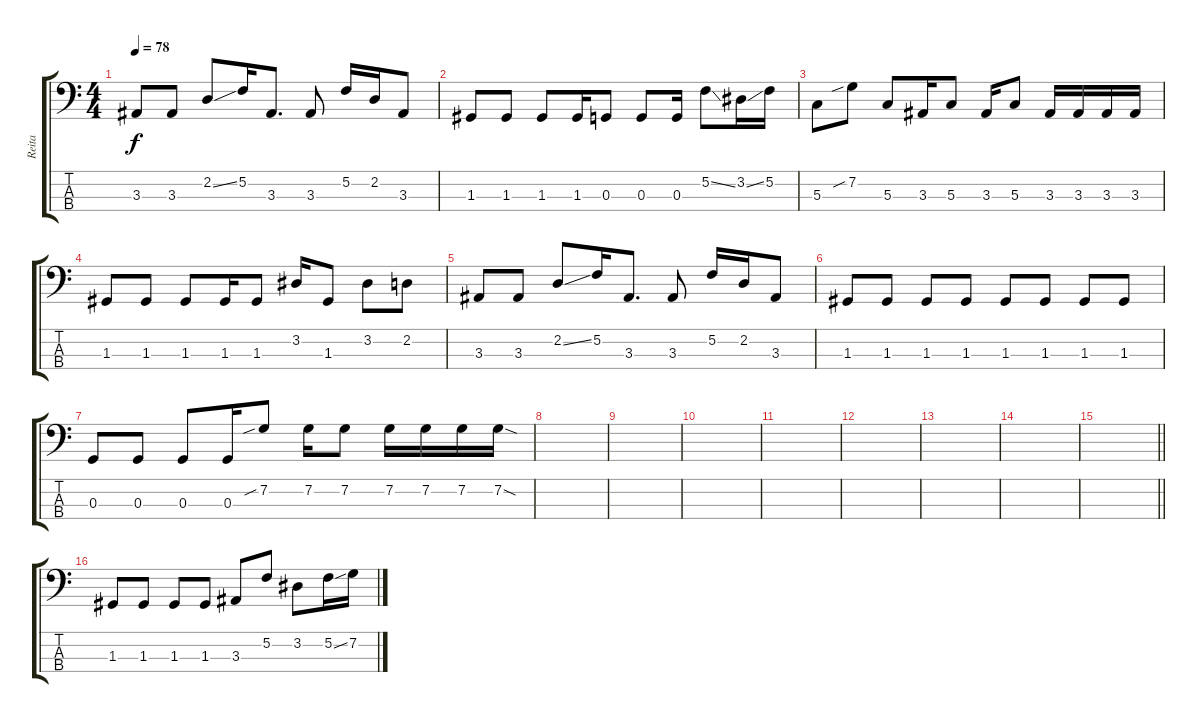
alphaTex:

\track ("Reita" "Reita") {instrument electricbasspick}
\staff {score tabs}
\tuning (F2 C2 G1 D1) {hide}
\ts (4 4)
\tempo 78
\clef f4
\ks c
3.3.8{dy f} 3.3.8 2.2{ss}.8 5.2.16 3.3.8{d} 3.3.8 5.2.16 2.2.16 3.3.8 |
1.3.8 1.3.8 1.3.8 1.3.16 0.3.8 0.3.8 0.3.16 5.2{ss}.8 3.2{ss}.16 5.2.16 |
5.3.8 7.2{sib}.8 5.3.8 3.3.16 5.3.8 3.3.16 5.3.8 3.3.16 3.3.16 3.3.16 3.3.16 |
1.3.8 1.3.8 1.3.8 1.3.16 1.3.8 3.2.16 1.3.8 3.2.8 2.2.8 |
3.3.8 3.3.8 2.2{ss}.8 5.2.16 3.3.8{d} 3.3.8 5.2.16 2.2.16 3.3.8 |
1.3.8 1.3.8 1.3.8 1.3.8 1.3.8 1.3.8 1.3.8 1.3.8 |
0.3.8 0.3.8 0.3.8 0.3.16 7.2{sib}.8 7.2.16 7.2.8 7.2.16 7.2.16 7.2.16 7.2{sod}.16 |
|
|
|
|
|
|
|
\barLineRight lightlight
|
1.3.8 1.3.8 1.3.8 1.3.8 3.3.8 5.2.8 3.2.8 5.2{ss}.16 7.2.16
